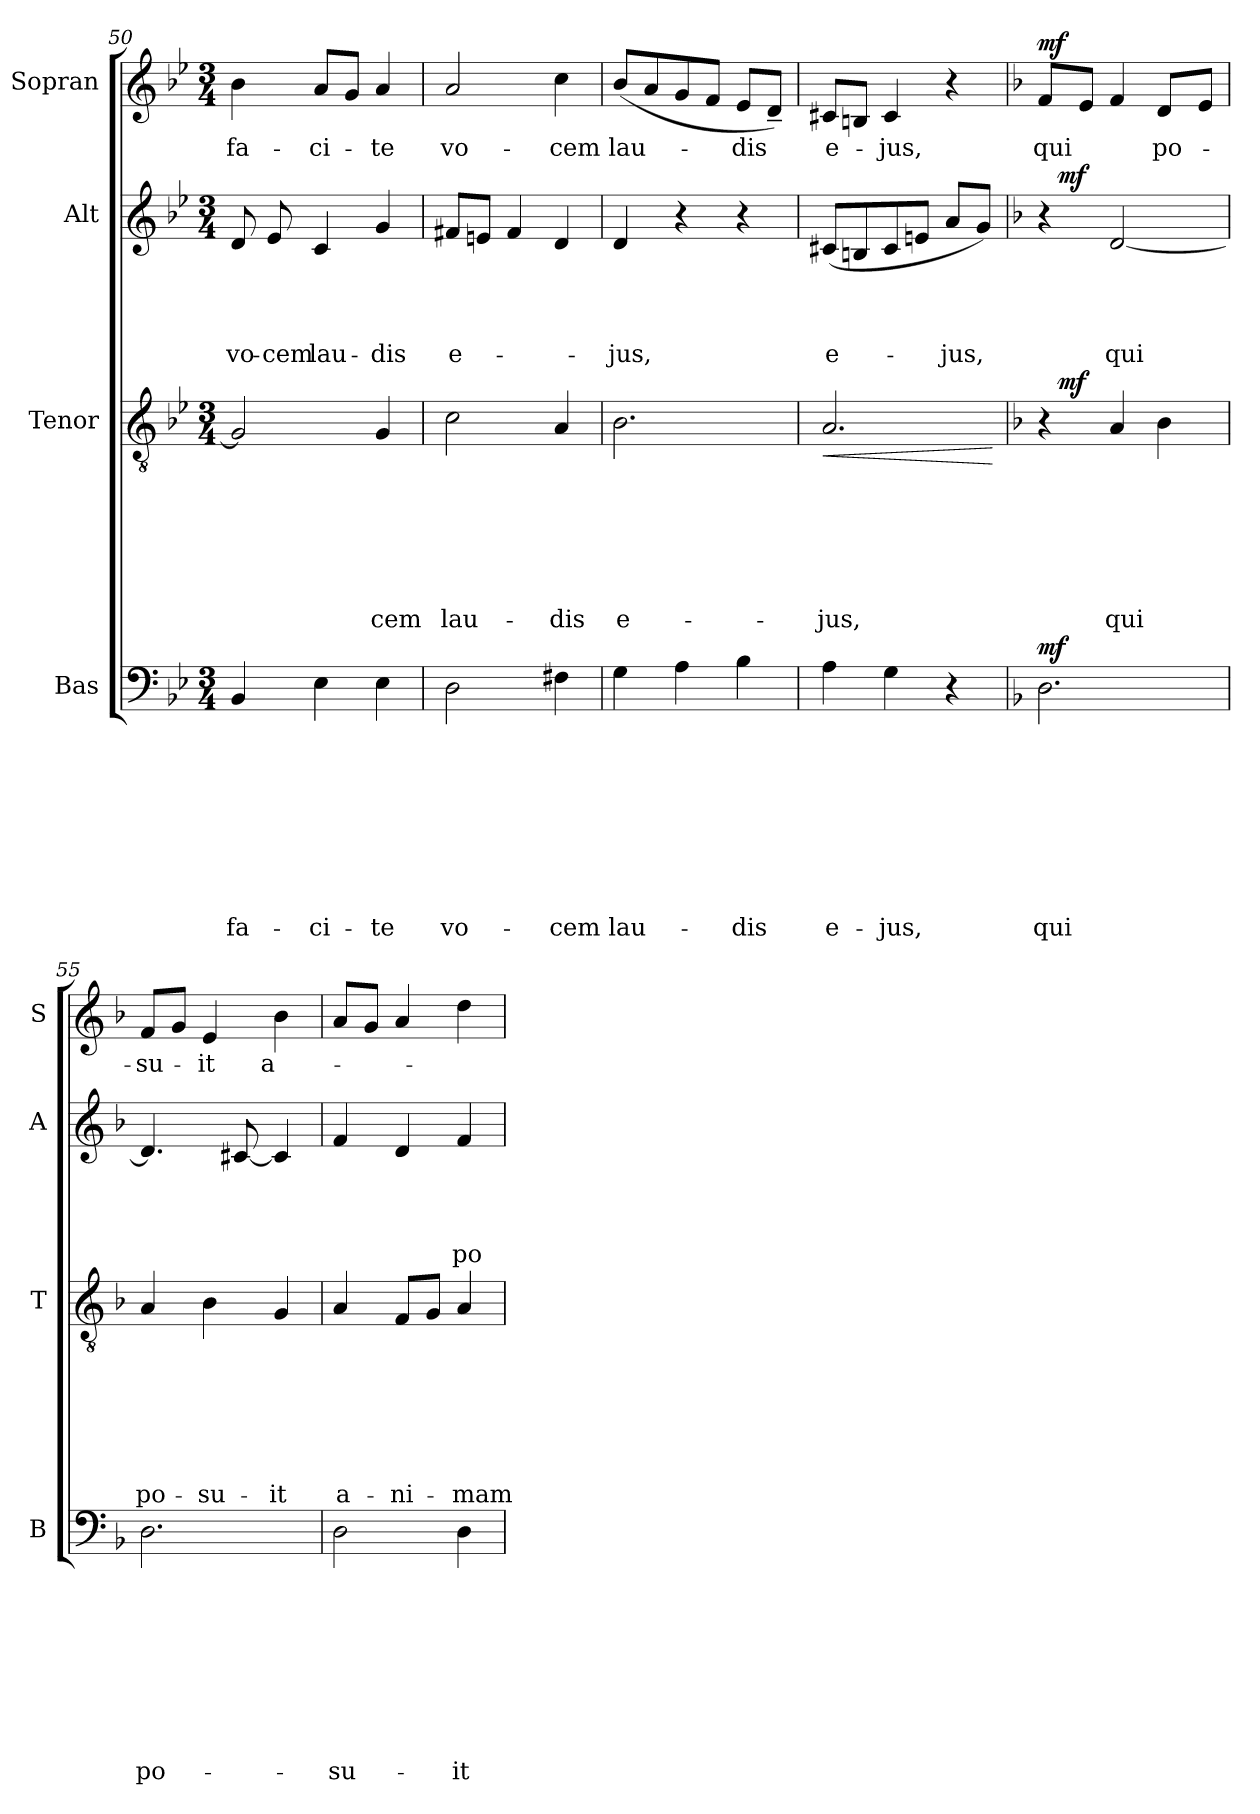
**kern	**text	**text	**text	**text	**text	**text	**text	**text	**text	**dynam	**kern	**text	**text	**text	**text	**text	**text	**text	**dynam	**kern	**text	**text	**text	**text	**dynam	**kern	**text	**dynam
*part4	*part4	*part4	*part4	*part4	*part4	*part4	*part4	*part4	*part4	*part4	*part3	*part3	*part3	*part3	*part3	*part3	*part3	*part3	*part3	*part2	*part2	*part2	*part2	*part2	*part2	*part1	*part1	*part1
*staff4	*staff4	*staff4	*staff4	*staff4	*staff4	*staff4	*staff4	*staff4	*staff4	*staff4	*staff3	*staff3	*staff3	*staff3	*staff3	*staff3	*staff3	*staff3	*staff3	*staff2	*staff2	*staff2	*staff2	*staff2	*staff2	*staff1	*staff1	*staff1
*I"Bas	*	*	*	*	*	*	*	*	*	*	*I"Tenor	*	*	*	*	*	*	*	*	*I"Alt	*	*	*	*	*	*I"Sopran	*	*
*I'B	*	*	*	*	*	*	*	*	*	*	*I'T	*	*	*	*	*	*	*	*	*I'A	*	*	*	*	*	*I'S	*	*
*clefF4	*	*	*	*	*	*	*	*	*	*	*clefGv2	*	*	*	*	*	*	*	*	*clefG2	*	*	*	*	*	*clefG2	*	*
*k[b-e-]	*	*	*	*	*	*	*	*	*	*	*k[b-e-]	*	*	*	*	*	*	*	*	*k[b-e-]	*	*	*	*	*	*k[b-e-]	*	*
*B-:	*	*	*	*	*	*	*	*	*	*	*B-:	*	*	*	*	*	*	*	*	*B-:	*	*	*	*	*	*B-:	*	*
*M3/4	*	*	*	*	*	*	*	*	*	*	*M3/4	*	*	*	*	*	*	*	*	*M3/4	*	*	*	*	*	*M3/4	*	*
=50	=50	=50	=50	=50	=50	=50	=50	=50	=50	=50	=50	=50	=50	=50	=50	=50	=50	=50	=50	=50	=50	=50	=50	=50	=50	=50	=50	=50
!	!	!	!	!	!	!	!	!	!LO:LY:b	!	!	!	!	!	!	!	!	!	!	!	!	!	!	!LO:LY:b	!	!	!LO:LY:b	!
4BB-/	.	.	.	.	.	.	.	.	fa-	.	2G/]	.	.	.	.	.	.	.	.	8d/	.	.	.	vo-	.	4b-\	fa-	.
!	!	!	!	!	!	!	!	!	!	!	!	!	!	!	!	!	!	!	!	!	!	!	!	!LO:LY:b:rj	!	!	!	!
.	.	.	.	.	.	.	.	.	.	.	.	.	.	.	.	.	.	.	.	8e-/	.	.	.	-cem	.	.	.	.
!	!	!	!	!	!	!	!	!	!LO:LY:b	!	!	!	!	!	!	!	!	!	!	!	!	!	!	!LO:LY:b	!	!	!LO:LY:b	!
4E-\	.	.	.	.	.	.	.	.	-ci-	.	.	.	.	.	.	.	.	.	.	4c/	.	.	.	lau-	.	8a/L	-ci-	.
.	.	.	.	.	.	.	.	.	.	.	.	.	.	.	.	.	.	.	.	.	.	.	.	.	.	8g/J	.	.
!	!	!	!	!	!	!	!	!	!LO:LY:b	!	!	!	!	!	!	!	!	!LO:LY:b	!	!	!	!	!	!LO:LY:b	!	!	!LO:LY:b	!
4E-\	.	.	.	.	.	.	.	.	-te	.	4G/	.	.	.	.	.	.	-cem	.	4g/	.	.	.	-dis	.	4a/	-te	.
!!LO:LB:g=z
=51	=51	=51	=51	=51	=51	=51	=51	=51	=51	=51	=51	=51	=51	=51	=51	=51	=51	=51	=51	=51	=51	=51	=51	=51	=51	=51	=51	=51
!	!	!	!	!	!	!	!	!	!LO:LY:b	!	!	!	!	!	!	!	!	!LO:LY:b	!	!	!	!	!	!LO:LY:b	!	!	!LO:LY:b	!
2D\	.	.	.	.	.	.	.	.	vo-	.	2c\	.	.	.	.	.	.	lau-	.	8f#X/L	.	.	.	e-	.	2a/	vo-	.
.	.	.	.	.	.	.	.	.	.	.	.	.	.	.	.	.	.	.	.	8en/J	.	.	.	.	.	.	.	.
.	.	.	.	.	.	.	.	.	.	.	.	.	.	.	.	.	.	.	.	4f#/	.	.	.	.	.	.	.	.
!	!	!	!	!	!	!	!	!	!LO:LY:b	!	!	!	!	!	!	!	!	!LO:LY:b	!	!	!	!	!	!	!	!	!LO:LY:b	!
4F#X\	.	.	.	.	.	.	.	.	-cem	.	4A/	.	.	.	.	.	.	-dis	.	4d/	.	.	.	.	.	4cc\	-cem	.
=52	=52	=52	=52	=52	=52	=52	=52	=52	=52	=52	=52	=52	=52	=52	=52	=52	=52	=52	=52	=52	=52	=52	=52	=52	=52	=52	=52	=52
!	!	!	!	!	!	!	!	!	!LO:LY:b	!	!	!	!	!	!	!	!	!LO:LY:b	!	!	!	!	!	!LO:LY:b	!	!	!LO:LY:b	!
4G\	.	.	.	.	.	.	.	.	lau-	.	2.B-\	.	.	.	.	.	.	e-	.	4d/	.	.	.	-jus,	.	(<8b-/L	lau-	.
.	.	.	.	.	.	.	.	.	.	.	.	.	.	.	.	.	.	.	.	.	.	.	.	.	.	8a/	.	.
4A\	.	.	.	.	.	.	.	.	.	.	.	.	.	.	.	.	.	.	.	4r	.	.	.	.	.	8g/	.	.
.	.	.	.	.	.	.	.	.	.	.	.	.	.	.	.	.	.	.	.	.	.	.	.	.	.	8f/J	.	.
!	!	!	!	!	!	!	!	!	!LO:LY:b	!	!	!	!	!	!	!	!	!	!	!	!	!	!	!	!	!	!LO:LY:b	!
4B-\	.	.	.	.	.	.	.	.	-dis	.	.	.	.	.	.	.	.	.	.	4r	.	.	.	.	.	8e-/L	-dis	.
.	.	.	.	.	.	.	.	.	.	.	.	.	.	.	.	.	.	.	.	.	.	.	.	.	.	8d~</J)	.	.
=53	=53	=53	=53	=53	=53	=53	=53	=53	=53	=53	=53	=53	=53	=53	=53	=53	=53	=53	=53	=53	=53	=53	=53	=53	=53	=53	=53	=53
!	!	!	!	!	!	!	!	!	!LO:LY:b	!	!	!	!	!	!	!	!	!LO:LY:b	!LO:HP:b	!	!	!	!	!LO:LY:b	!	!	!LO:LY:b	!
4A\	.	.	.	.	.	.	.	.	e-	.	2.A/	.	.	.	.	.	.	-jus,	<	(<8c#X/L	.	.	.	e-	.	8c#X/L	e-	.
.	.	.	.	.	.	.	.	.	.	.	.	.	.	.	.	.	.	.	.	8Bn/	.	.	.	.	.	8Bn/J	.	.
!	!	!	!	!	!	!	!	!	!LO:LY:b	!	!	!	!	!	!	!	!	!	!	!	!	!	!	!	!	!	!LO:LY:b	!
4G\	.	.	.	.	.	.	.	.	-jus,	.	.	.	.	.	.	.	.	.	.	8c#/	.	.	.	.	.	4c#/	-jus,	.
.	.	.	.	.	.	.	.	.	.	.	.	.	.	.	.	.	.	.	.	8en/J	.	.	.	.	.	.	.	.
!	!	!	!	!	!	!	!	!	!	!	!	!	!	!	!	!	!	!	!	!	!	!	!	!LO:LY:b	!	!	!	!
4r	.	.	.	.	.	.	.	.	.	.	.	.	.	.	.	.	.	.	.	8a/L	.	.	.	-jus,	.	4r	.	.
.	.	.	.	.	.	.	.	.	.	.	.	.	.	.	.	.	.	.	.	8g/J)	.	.	.	.	.	.	.	.
.	.	.	.	.	.	.	.	.	.	.	.	.	.	.	.	.	.	.	[	.	.	.	.	.	.	.	.	.
=54	=54	=54	=54	=54	=54	=54	=54	=54	=54	=54	=54	=54	=54	=54	=54	=54	=54	=54	=54	=54	=54	=54	=54	=54	=54	=54	=54	=54
*k[b-]	*	*	*	*	*	*	*	*	*	*	*k[b-]	*	*	*	*	*	*	*	*	*k[b-]	*	*	*	*	*	*k[b-]	*	*
*F:	*	*	*	*	*	*	*	*	*	*	*F:	*	*	*	*	*	*	*	*	*F:	*	*	*	*	*	*F:	*	*
!	!	!	!	!	!	!	!	!	!LO:LY:b	!LO:DY:b	!	!	!	!	!	!	!	!	!	!	!	!	!	!	!	!	!LO:LY:b	!LO:DY:b
*	*	*	*	*	*	*	*	*	*	*	*^	*	*	*	*	*	*	*	*	*^	*	*	*	*	*	*	*	*
2.D\	.	.	.	.	.	.	.	.	qui	mf	4r	16ryy	.	.	.	.	.	.	.	.	4r	16ryy	.	.	.	.	.	8f/L	qui	mf
!	!	!	!	!	!	!	!	!	!	!	!	!	!	!	!	!	!	!	!	!LO:DY:b	!	!	!	!	!	!	!LO:DY:b	!	!	!
.	.	.	.	.	.	.	.	.	.	.	.	2ryy	.	.	.	.	.	.	.	mf	.	2ryy	.	.	.	.	mf	.	.	.
.	.	.	.	.	.	.	.	.	.	.	.	.	.	.	.	.	.	.	.	.	.	.	.	.	.	.	.	8e/J	.	.
!	!	!	!	!	!	!	!	!	!	!	!	!	!	!	!	!	!	!	!LO:LY:b	!	!	!	!	!	!	!LO:LY:b	!	!	!	!
.	.	.	.	.	.	.	.	.	.	.	4A/	.	.	.	.	.	.	.	qui	.	[<2d/	.	.	.	.	qui	.	4f/	.	.
!	!	!	!	!	!	!	!	!	!	!	!	!	!	!	!	!	!	!	!	!	!	!	!	!	!	!	!	!	!LO:LY:b	!
.	.	.	.	.	.	.	.	.	.	.	4B-\	.	.	.	.	.	.	.	.	.	.	.	.	.	.	.	.	8d/L	po-	.
.	.	.	.	.	.	.	.	.	.	.	.	8.ryy	.	.	.	.	.	.	.	.	.	8.ryy	.	.	.	.	.	.	.	.
.	.	.	.	.	.	.	.	.	.	.	.	.	.	.	.	.	.	.	.	.	.	.	.	.	.	.	.	8e/J	.	.
=55	=55	=55	=55	=55	=55	=55	=55	=55	=55	=55	=55	=55	=55	=55	=55	=55	=55	=55	=55	=55	=55	=55	=55	=55	=55	=55	=55	=55	=55	=55
!	!	!	!	!	!	!	!	!	!LO:LY:b	!	!	!	!	!	!	!	!	!	!LO:LY:b	!	!	!	!	!	!	!	!	!	!LO:LY:b	!
*	*	*	*	*	*	*	*	*	*	*	*v	*v	*	*	*	*	*	*	*	*	*	*	*	*	*	*	*	*	*	*
*	*	*	*	*	*	*	*	*	*	*	*	*	*	*	*	*	*	*	*	*v	*v	*	*	*	*	*	*	*	*
2.D\	.	.	.	.	.	.	.	.	po-	.	4A/	.	.	.	.	.	.	po-	.	4.d/]	.	.	.	.	.	8f/L	-su-	.
.	.	.	.	.	.	.	.	.	.	.	.	.	.	.	.	.	.	.	.	.	.	.	.	.	.	8g/J	.	.
!	!	!	!	!	!	!	!	!	!	!	!	!	!	!	!	!	!	!LO:LY:b	!	!	!	!	!	!	!	!	!LO:LY:b	!
.	.	.	.	.	.	.	.	.	.	.	4B-\	.	.	.	.	.	.	-su-	.	.	.	.	.	.	.	4e/	-it	.
.	.	.	.	.	.	.	.	.	.	.	.	.	.	.	.	.	.	.	.	[<8c#X/	.	.	.	.	.	.	.	.
!	!	!	!	!	!	!	!	!	!	!	!	!	!	!	!	!	!	!LO:LY:b	!	!	!	!	!	!	!	!	!LO:LY:b	!
.	.	.	.	.	.	.	.	.	.	.	4G/	.	.	.	.	.	.	-it	.	4c#/]	.	.	.	.	.	4b-\	a-	.
!!LO:LB:g=z
=56	=56	=56	=56	=56	=56	=56	=56	=56	=56	=56	=56	=56	=56	=56	=56	=56	=56	=56	=56	=56	=56	=56	=56	=56	=56	=56	=56	=56
!	!	!	!	!	!	!	!	!	!LO:LY:b	!	!	!	!	!	!	!	!	!LO:LY:b	!	!	!	!	!	!	!	!	!	!
2D\	.	.	.	.	.	.	.	.	-su-	.	4A/	.	.	.	.	.	.	a-	.	4f/	.	.	.	.	.	8a/L	.	.
.	.	.	.	.	.	.	.	.	.	.	.	.	.	.	.	.	.	.	.	.	.	.	.	.	.	8g/J	.	.
!	!	!	!	!	!	!	!	!	!	!	!	!	!	!	!	!	!	!LO:LY:b	!	!	!	!	!	!	!	!	!	!
.	.	.	.	.	.	.	.	.	.	.	8F/L	.	.	.	.	.	.	-ni-	.	4d/	.	.	.	.	.	4a/	.	.
.	.	.	.	.	.	.	.	.	.	.	8G/J	.	.	.	.	.	.	.	.	.	.	.	.	.	.	.	.	.
!	!	!	!	!	!	!	!	!	!LO:LY:b	!	!	!	!	!	!	!	!	!LO:LY:b	!	!	!	!	!	!LO:LY:b	!	!	!	!
4D\	.	.	.	.	.	.	.	.	-it	.	4A/	.	.	.	.	.	.	-mam	.	4f/	.	.	.	po-	.	4dd\	.	.
=	=	=	=	=	=	=	=	=	=	=	=	=	=	=	=	=	=	=	=	=	=	=	=	=	=	=	=	=
*-	*-	*-	*-	*-	*-	*-	*-	*-	*-	*-	*-	*-	*-	*-	*-	*-	*-	*-	*-	*-	*-	*-	*-	*-	*-	*-	*-	*-
